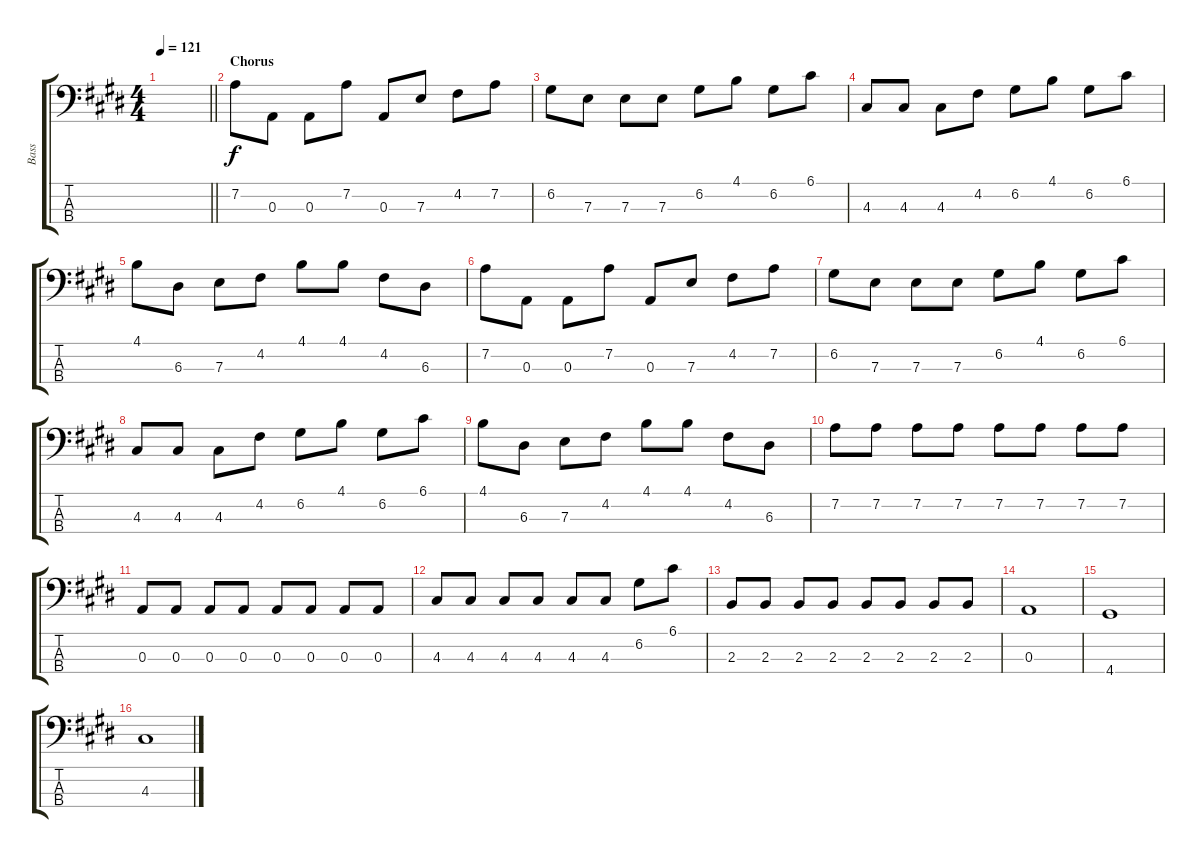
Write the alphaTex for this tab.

\track ("Bass" "Bass") {instrument electricbassfinger}
\staff {score tabs}
\tuning (G2 D2 A1 E1) {hide}
\ts (4 4)
\tempo 121
\clef f4
\barLineRight lightlight
\ks e
|
\section ("" "Chorus")
7.2.8 0.3.8 0.3.8 7.2.8 0.3.8 7.3.8 4.2.8 7.2.8 |
6.2.8 7.3.8 7.3.8 7.3.8 6.2.8 4.1.8 6.2.8 6.1.8 |
4.3.8 4.3.8 4.3.8 4.2.8 6.2.8 4.1.8 6.2.8 6.1.8 |
4.1.8 6.3.8 7.3.8 4.2.8 4.1.8 4.1.8 4.2.8 6.3.8 |
7.2.8 0.3.8 0.3.8 7.2.8 0.3.8 7.3.8 4.2.8 7.2.8 |
6.2.8 7.3.8 7.3.8 7.3.8 6.2.8 4.1.8 6.2.8 6.1.8 |
4.3.8 4.3.8 4.3.8 4.2.8 6.2.8 4.1.8 6.2.8 6.1.8 |
4.1.8 6.3.8 7.3.8 4.2.8 4.1.8 4.1.8 4.2.8 6.3.8 |
7.2.8 7.2.8 7.2.8 7.2.8 7.2.8 7.2.8 7.2.8 7.2.8 |
0.3.8 0.3.8 0.3.8 0.3.8 0.3.8 0.3.8 0.3.8 0.3.8 |
4.3.8 4.3.8 4.3.8 4.3.8 4.3.8 4.3.8 6.2.8 6.1.8 |
2.3.8 2.3.8 2.3.8 2.3.8 2.3.8 2.3.8 2.3.8 2.3.8 |
0.3.1 |
4.4.1 |
4.3.1
